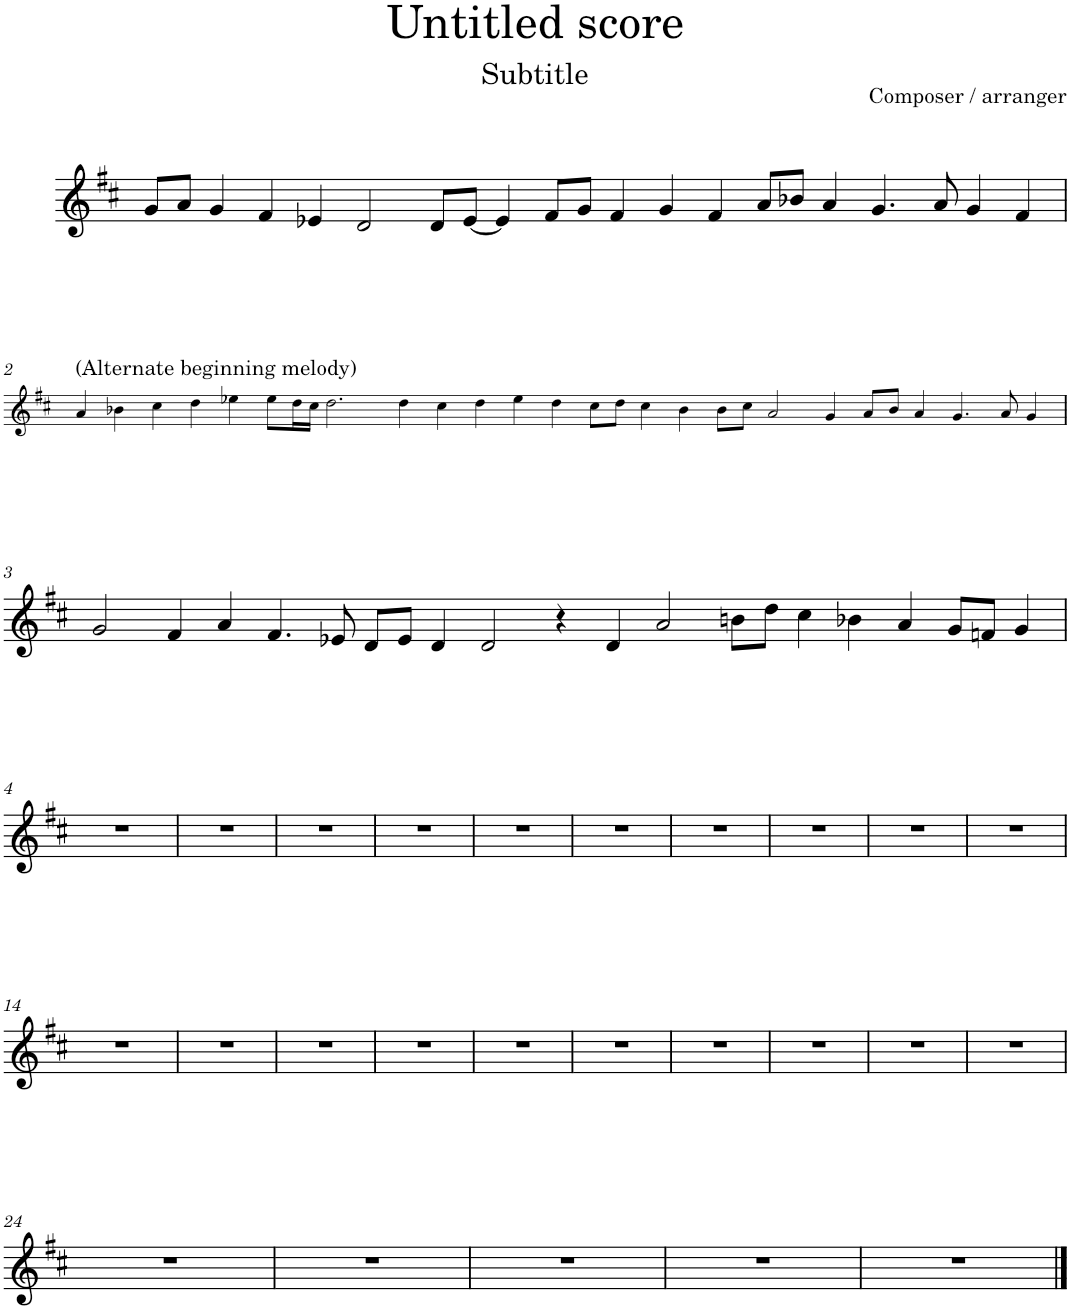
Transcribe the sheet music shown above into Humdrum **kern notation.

**kern	**kern
*part2	*part1
*staff2	*staff1
*I"Soprano	*I"Soprano
*stria5	*
*clefG2	*clefG2
*k[f#c#]	*k[f#c#]
*M4/4	*M4/4
=1	=1
1r	8g/L
.	8a/J
.	4g/
.	4f#/
.	4e-X/
2%7ryy	2d/
.	8d/L
.	[8e-/J
.	4e-/]
.	8f#/L
.	8g/J
.	4f#/
.	4g/
.	4f#/
.	8a/L
.	8b-X/J
.	4a/
.	4.g/
.	8a/
.	4g/
.	4f#/
!!LO:LB:g=z
=2	=2
!	!LO:TX:a:t=(Alternate beginning melody)
4a/	1r
4b-X\	.
4cc#\	.
4dd\	.
4ee-X\	00ryy
8ee-\L	.
16dd\L	.
16cc#\JJ	.
2.dd\	.
4dd\	.
4cc#\	.
4dd\	.
4ee-\	.
4dd\	.
8cc#\L	.
8dd\J	.
4cc#\	.
4b-\	.
8b-\L	.
8cc#\J	.
2a/	.
4g/	1.ryy
8a/L	.
8b-/J	.
4a/	.
4.g/	.
8a/	.
4g/	.
!!LO:LB:g=z
=3	=3
1r	2g/
.	4f#/
.	4a/
00ryy	4.f#/
.	8e-X/
.	8d/L
.	8e-/J
.	4d/
.	2d/
.	4r
.	4d/
.	2a/
.	8bn\L
.	8dd\J
.	4cc#\
.	4b-X\
.	4a/
.	8g/L
.	8fn/J
.	4g/
!!LO:LB:g=z
=4	=4
1r	1r
=5	=5
1r	1r
=6	=6
1r	1r
=7	=7
1r	1r
=8	=8
1r	1r
=9	=9
1r	1r
=10	=10
1r	1r
=11	=11
1r	1r
=12	=12
1r	1r
=13	=13
1r	1r
!!LO:LB:g=z
=14	=14
1r	1r
=15	=15
1r	1r
=16	=16
1r	1r
=17	=17
1r	1r
=18	=18
1r	1r
=19	=19
1r	1r
=20	=20
1r	1r
=21	=21
1r	1r
=22	=22
1r	1r
=23	=23
1r	1r
!!LO:LB:g=z
=24	=24
1r	1r
=25	=25
1r	1r
=26	=26
1r	1r
=27	=27
1r	1r
=28	=28
1r	1r
==	==
*-	*-
